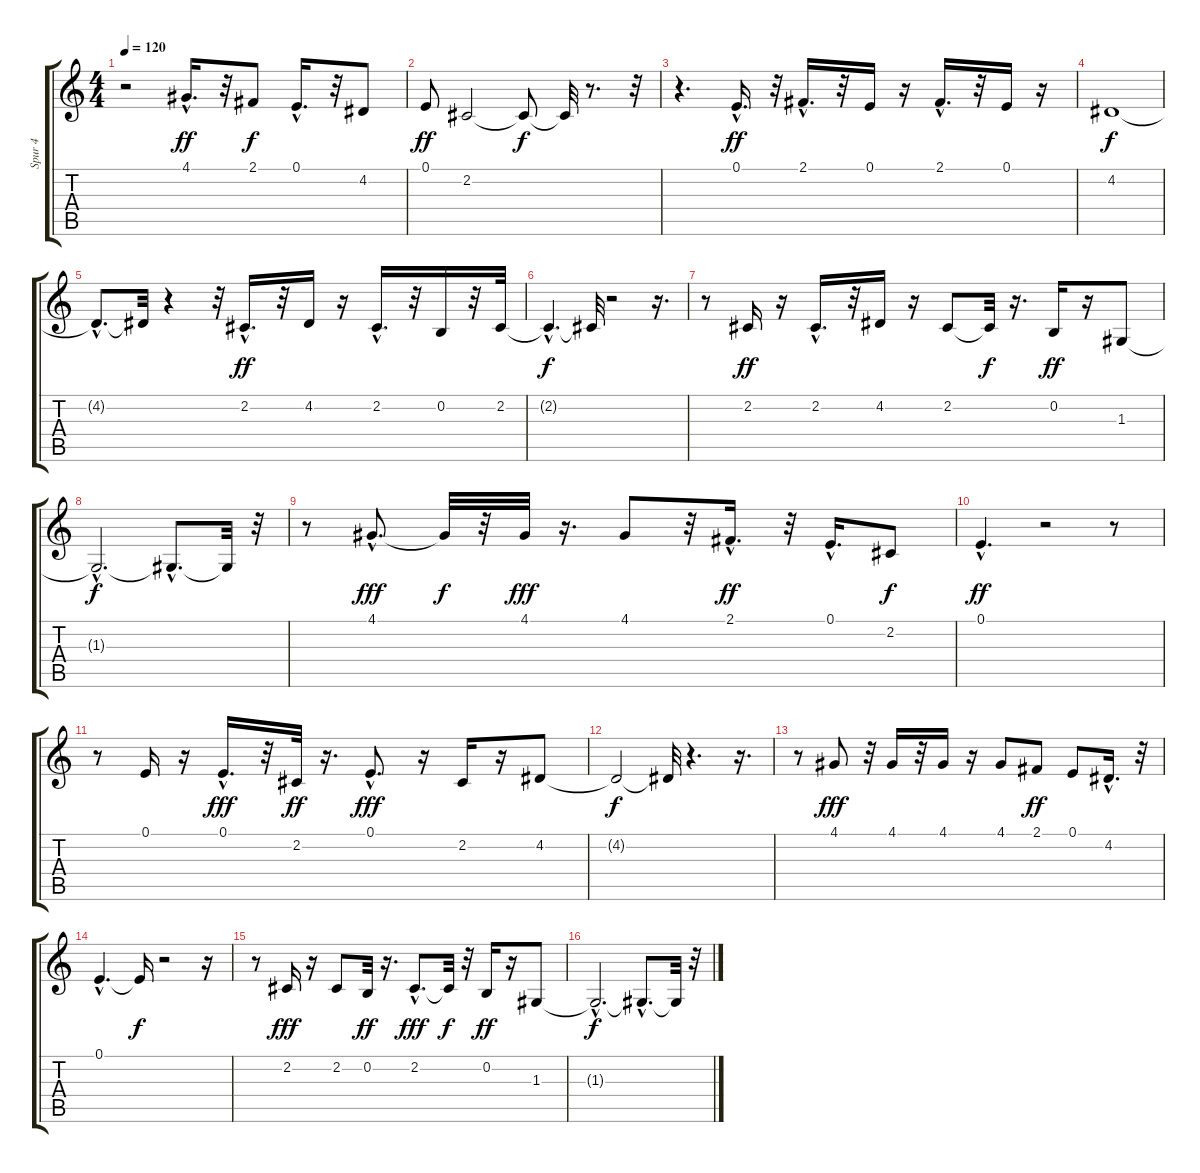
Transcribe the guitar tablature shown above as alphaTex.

\track ("Spur 4" "Spur 4") {instrument lead6voice}
\staff {score tabs}
\tuning (E4 B3 G3 D3 A2 E2) {hide}
\ts (4 4)
\tempo 120
\clef g2
\ks c
r.2{dy f} 4.1{hac}.16{d dy ff} r.32 2.1.8{dy f} 0.1{hac}.16{d} r.32 4.2.8 |
0.1.8{dy ff} 2.2.2 2.2{t}.8{dy f} 2.2{t}.32 r.8{d} r.32 |
r.4{d} 0.1{hac}.16{d dy ff} r.32 2.1{hac}.16{d} r.32 0.1.16 r.16 2.1{hac}.16{d} r.32 0.1.16 r.16 |
4.2.1{dy f} |
4.2{hac t}.8{d} 4.2{t}.32 r.4 r.32 2.2{hac}.16{d dy ff} r.32 4.2.16 r.16 2.2{hac}.16{d} r.32 0.2.16 r.32 2.2.32 |
2.2{hac t}.4{d dy f} 2.2{t}.32 r.2 r.16{d} |
r.8 2.2.16{dy ff} r.16 2.2{hac}.16{d} r.32 4.2.16 r.16 2.2.8 2.2{t}.32{dy f} r.16{d} 0.2.16{dy ff} r.16 1.3.8 |
1.3{hac t}.2{d dy f} 1.3{hac t}.8{d} 1.3{t}.32 r.32 |
r.8 4.1{hac}.8{d dy fff} 4.1{t}.32{dy f} r.32 4.1.32{dy fff} r.16{d} 4.1.8 r.32 2.1{hac}.16{d dy ff} r.32 0.1{hac}.16{d} 2.2.8{dy f} |
0.1{hac}.4{d dy ff} r.2 r.8 |
r.8 0.1.16 r.16 0.1{hac}.16{d dy fff} r.32 2.2.32{dy ff} r.16{d} 0.1{hac}.8{d dy fff} r.16 2.2.16 r.16 4.2.8 |
4.2{t}.2{dy f} 4.2{t}.32 r.4{d} r.16{d} |
r.8 4.1.8{dy fff} r.32 4.1.16 r.32 4.1.16 r.16 4.1.8 2.1.8{dy ff} 0.1.8 4.2{hac}.16{d} r.32 |
0.1{hac}.4{d} 0.1{t}.16{dy f} r.2 r.16 |
r.8 2.2.16{dy fff} r.16 2.2.8 0.2.32{dy ff} r.16{d} 2.2{hac}.8{d dy fff} 2.2{t}.32{dy f} r.32 0.2.16{dy ff} r.16 1.3.8 |
1.3{hac t}.2{d dy f} 1.3{hac t}.8{d} 1.3{t}.32 r.32
